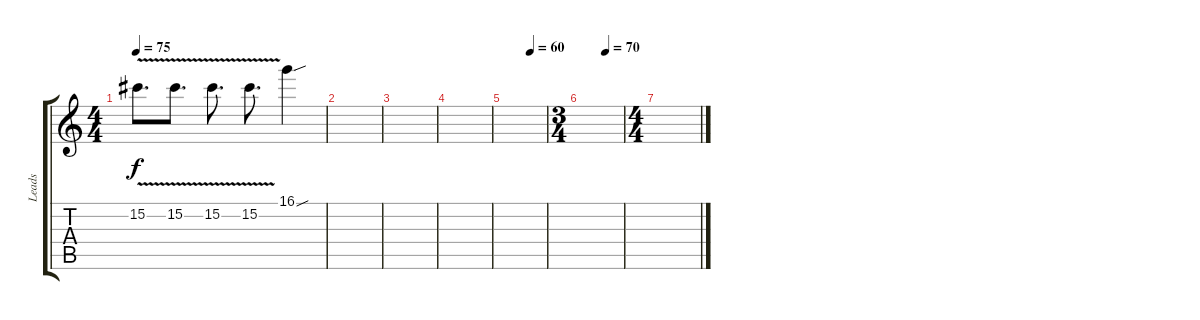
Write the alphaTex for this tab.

\track ("Leads" "Leads") {instrument distortionguitar}
\staff {score tabs}
\tuning (Eb4 Bb3 Gb3 Db3 Ab2 Db2) {hide}
\ts (4 4)
\tempo 75
\clef g2
\ks c
15.2{v}.8{d dy f} 15.2{v}.8{d} 15.2{v}.8{d} 15.2{v}.8{d} 16.1{sou}.4 |
|
|
|
\tempo (60 0.625)
|
\ts (3 4)
\tempo (70 0.5833333333333334)
|
\ts (4 4)
